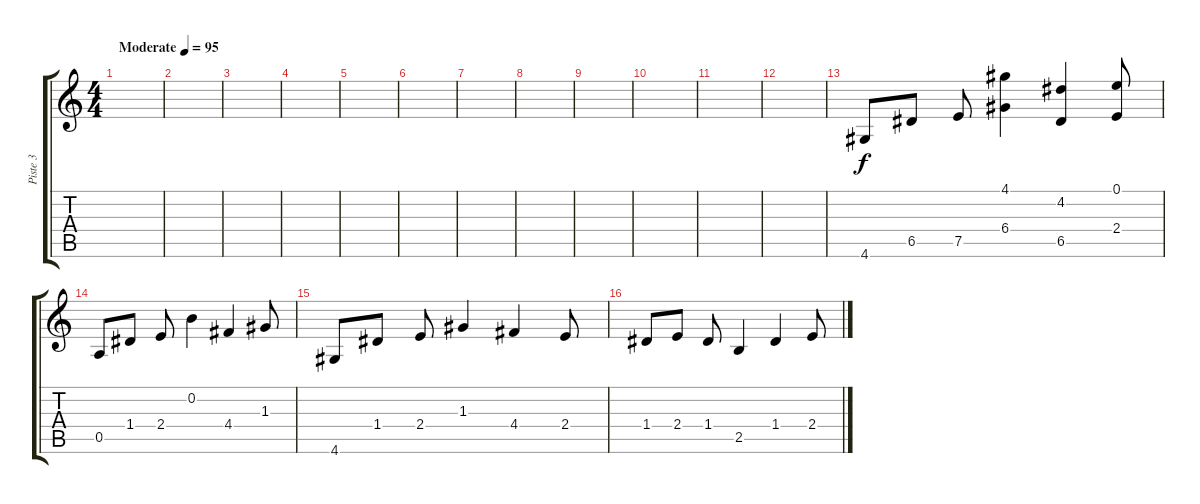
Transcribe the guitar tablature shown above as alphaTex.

\track ("Piste 3" "Piste 3") {instrument acousticguitarsteel}
\staff {score tabs}
\tuning (E4 B3 G3 D3 A2 E2) {hide}
\ts (4 4)
\tempo (95 "Moderate")
\clef g2
\ks c
|
|
|
|
|
|
|
|
|
|
|
|
4.6.8 6.5.8 7.5.8 (4.1 6.4).4 (4.2 6.5).4 (0.1 2.4).8 |
0.5.8 1.4.8 2.4.8 0.2.4 4.4.4 1.3.8 |
4.6.8 1.4.8 2.4.8 1.3.4 4.4.4 2.4.8 |
1.4.8 2.4.8 1.4.8 2.5.4 1.4.4 2.4.8
